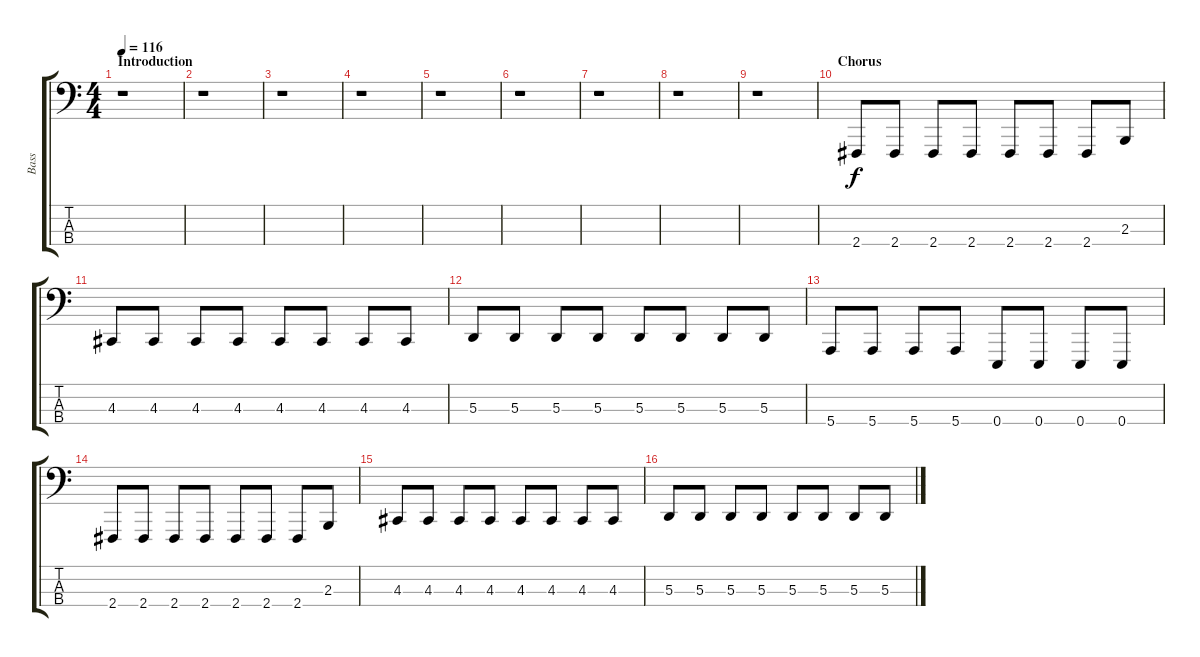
\track ("Bass" "Bass") {instrument lead8bassandlead}
\staff {score tabs}
\tuning (G2 D2 A1 E1) {hide}
\ts (4 4)
\section ("" "Introduction")
\tempo 116
\clef f4
\ks c
r.1{dy f instrument lead8bassandlead} |
r.1 |
r.1 |
r.1 |
r.1 |
r.1 |
r.1 |
r.1 |
r.1 |
\section ("" "Chorus")
2.4.8 2.4.8 2.4.8 2.4.8 2.4.8 2.4.8 2.4.8 2.3.8 |
4.3.8 4.3.8 4.3.8 4.3.8 4.3.8 4.3.8 4.3.8 4.3.8 |
5.3.8 5.3.8 5.3.8 5.3.8 5.3.8 5.3.8 5.3.8 5.3.8 |
5.4.8 5.4.8 5.4.8 5.4.8 0.4.8 0.4.8 0.4.8 0.4.8 |
2.4.8 2.4.8 2.4.8 2.4.8 2.4.8 2.4.8 2.4.8 2.3.8 |
4.3.8 4.3.8 4.3.8 4.3.8 4.3.8 4.3.8 4.3.8 4.3.8 |
5.3.8 5.3.8 5.3.8 5.3.8 5.3.8 5.3.8 5.3.8 5.3.8
